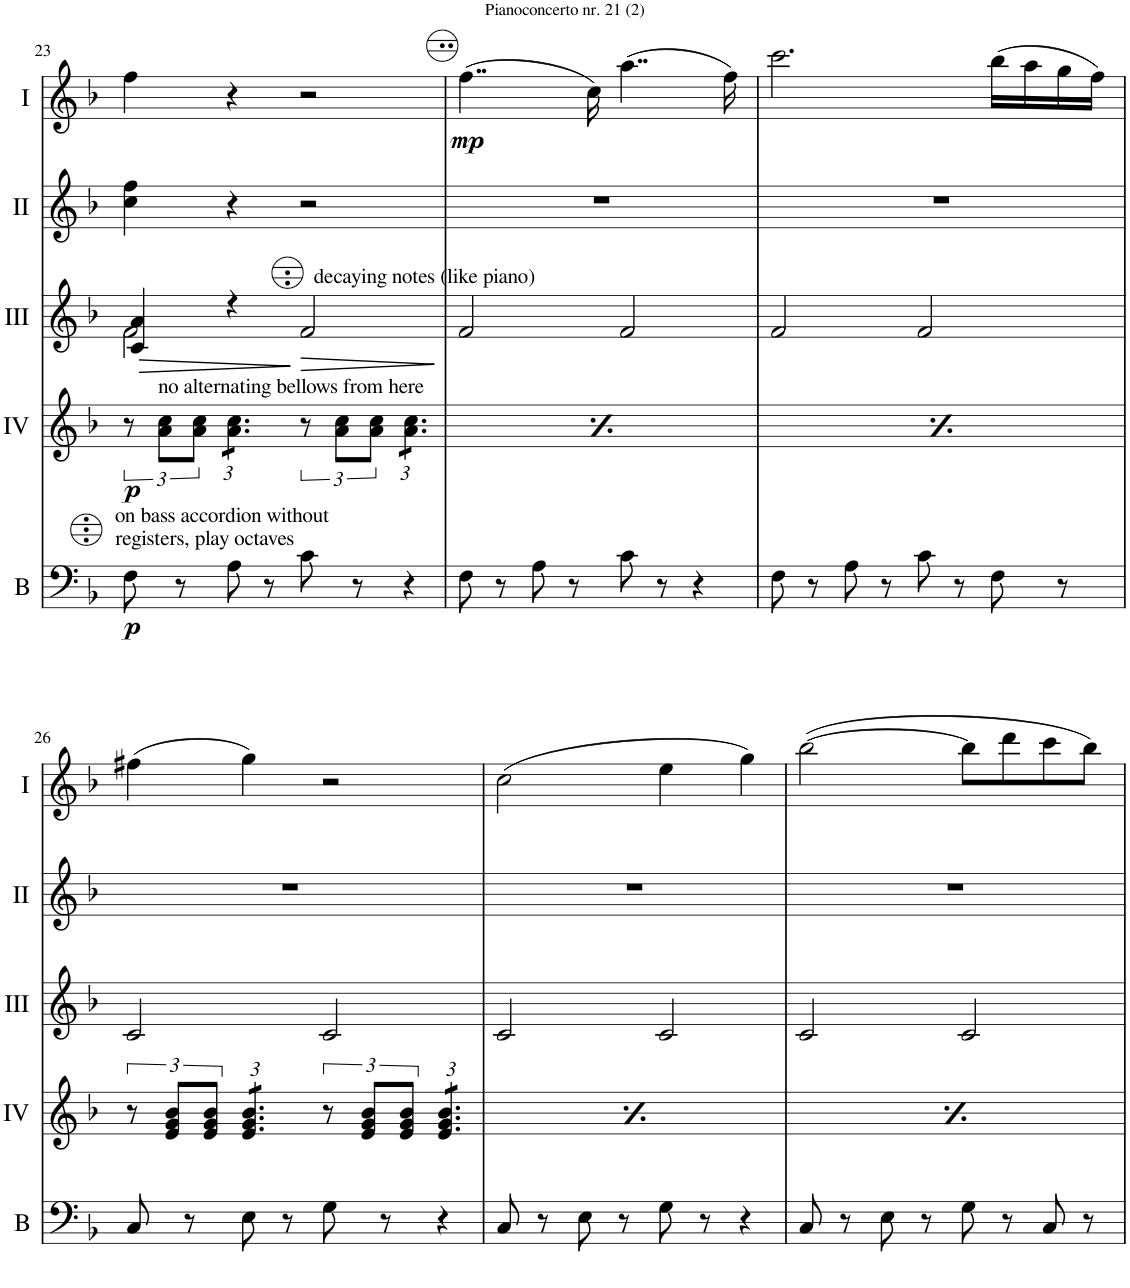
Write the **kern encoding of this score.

**kern	**dynam	**kern	**dynam	**kern	**dynam	**kern	**kern	**dynam
*part5	*part5	*part4	*part4	*part3	*part3	*part2	*part1	*part1
*staff5	*staff5	*staff4	*staff4	*staff3	*staff3	*staff2	*staff1	*staff1
*I"Bass	*	*I"Acc. 4	*	*I"Acc. 3	*	*I"Acc. 2	*I"Acc. 1	*
*I'B	*	*	*	*	*	*	*	*
!!LO:PB:g=z
*clefF4	*	*clefG2	*	*clefG2	*	*clefG2	*clefG2	*
*Trd7c12	*	*Trd7c12	*	*Trd7c12	*	*	*	*
*k[b-]	*	*k[b-]	*	*k[b-]	*	*k[b-]	*k[b-]	*
*M4/4	*	*M4/4	*	*M4/4	*	*M4/4	*M4/4	*
*met(c)	*	*met(c)	*	*met(c)	*	*met(c)	*met(c)	*
=23	=23	=23	=23	=23	=23	=23	=23	=23
!LO:TX:a:t=on bass accordion without	!	!	!	!	!	!	!	!
!LO:TX:a:t=registers, play octaves	!	!	!	!	!	!	!	!
!	!LO:DY:b	!	!LO:DY:b	!	!LO:HP:b	!	!	!
*	*	*	*	*^	*	*	*	*
8F\	p	12r	p	4c/ 4a/	2f\	>	4c\ 4f\	4f\	.
!	!	!LO:TX:a:t=no alternating bellows from here	!	!	!	!	!	!	!
.	.	12a\ 12cc\L	.	.	.	.	.	.	.
8r	.	.	.	.	.	.	.	.	.
.	.	12a\ 12cc\J	.	.	.	.	.	.	.
*	*	*tremolo	*	*	*	*	*	*	*
8A\	.	12a\ 12cc\L	.	4r	.	.	4r	4r	.
.	.	12a\ 12cc\	.	.	.	.	.	.	.
8r	.	.	.	.	.	.	.	.	.
.	.	12a\ 12cc\J	.	.	.	.	.	.	.
*	*	*Xtremolo	*	*	*	*	*	*	*
!	!	!	!	!LO:TX:a:t=decaying notes (like piano)	!	!	!	!	!
!	!	!	!	!	!	!LO:HP:n=1:b	!	!	!
8c\	.	12r	.	2f/	2ryy	] >	2r	2r	.
.	.	12a\ 12cc\L	.	.	.	.	.	.	.
8r	.	.	.	.	.	.	.	.	.
.	.	12a\ 12cc\J	.	.	.	.	.	.	.
*	*	*tremolo	*	*	*	*	*	*	*
4r	.	12a\ 12cc\L	.	.	.	.	.	.	.
.	.	12a\ 12cc\	.	.	.	.	.	.	.
.	.	12a\ 12cc\J	.	.	.	.	.	.	.
*	*	*Xtremolo	*	*	*	*	*	*	*
*	*	*	*	*v	*v	*	*	*	*
.	.	.	.	.	]	.	.	.
=24	=24	=24	=24	=24	=24	=24	=24	=24
!	!	!	!LO:DY:b	!	!	!	!	!LO:DY:b
8F\	.	12r	p	2f/	.	1r	(4..ff\	mp
!	!	!LO:TX:a:t=no alternating bellows from here	!	!	!	!	!	!
.	.	12a\ 12cc\L	.	.	.	.	.	.
8r	.	.	.	.	.	.	.	.
.	.	12a\ 12cc\J	.	.	.	.	.	.
*	*	*tremolo	*	*	*	*	*	*
8A\	.	12a\ 12cc\L	.	.	.	.	.	.
.	.	12a\ 12cc\	.	.	.	.	.	.
8r	.	.	.	.	.	.	.	.
.	.	12a\ 12cc\J	.	.	.	.	.	.
*	*	*Xtremolo	*	*	*	*	*	*
.	.	.	.	.	.	.	16cc\)	.
8c\	.	12r	.	2f/	.	.	(4..aa\	.
.	.	12a\ 12cc\L	.	.	.	.	.	.
8r	.	.	.	.	.	.	.	.
.	.	12a\ 12cc\J	.	.	.	.	.	.
*	*	*tremolo	*	*	*	*	*	*
4r	.	12a\ 12cc\L	.	.	.	.	.	.
.	.	12a\ 12cc\	.	.	.	.	.	.
.	.	12a\ 12cc\J	.	.	.	.	.	.
*	*	*Xtremolo	*	*	*	*	*	*
.	.	.	.	.	.	.	16ff\)	.
=25	=25	=25	=25	=25	=25	=25	=25	=25
!	!	!	!LO:DY:b	!	!	!	!	!
8F\	.	12r	p	2f/	.	1r	2.ccc\	.
!	!	!LO:TX:a:t=no alternating bellows from here	!	!	!	!	!	!
.	.	12a\ 12cc\L	.	.	.	.	.	.
8r	.	.	.	.	.	.	.	.
.	.	12a\ 12cc\J	.	.	.	.	.	.
*	*	*tremolo	*	*	*	*	*	*
8A\	.	12a\ 12cc\L	.	.	.	.	.	.
.	.	12a\ 12cc\	.	.	.	.	.	.
8r	.	.	.	.	.	.	.	.
.	.	12a\ 12cc\J	.	.	.	.	.	.
*	*	*Xtremolo	*	*	*	*	*	*
8c\	.	12r	.	2f/	.	.	.	.
.	.	12a\ 12cc\L	.	.	.	.	.	.
8r	.	.	.	.	.	.	.	.
.	.	12a\ 12cc\J	.	.	.	.	.	.
*	*	*tremolo	*	*	*	*	*	*
8F\	.	12a\ 12cc\L	.	.	.	.	(16bb-\LL	.
.	.	.	.	.	.	.	16aa\	.
.	.	12a\ 12cc\	.	.	.	.	.	.
8r	.	.	.	.	.	.	16gg\	.
.	.	12a\ 12cc\J	.	.	.	.	.	.
*	*	*Xtremolo	*	*	*	*	*	*
.	.	.	.	.	.	.	16ff\JJ)	.
!!LO:LB:g=z
=26	=26	=26	=26	=26	=26	=26	=26	=26
8C/	.	12r	.	2c/	.	1r	(4ff#X\	.
.	.	12e/ 12g/ 12b-/L	.	.	.	.	.	.
8r	.	.	.	.	.	.	.	.
.	.	12e/ 12g/ 12b-/J	.	.	.	.	.	.
*	*	*tremolo	*	*	*	*	*	*
8E\	.	12e/ 12g/ 12b-/L	.	.	.	.	4gg\)	.
.	.	12e/ 12g/ 12b-/	.	.	.	.	.	.
8r	.	.	.	.	.	.	.	.
.	.	12e/ 12g/ 12b-/J	.	.	.	.	.	.
*	*	*Xtremolo	*	*	*	*	*	*
8G\	.	12r	.	2c/	.	.	2r	.
.	.	12e/ 12g/ 12b-/L	.	.	.	.	.	.
8r	.	.	.	.	.	.	.	.
.	.	12e/ 12g/ 12b-/J	.	.	.	.	.	.
*	*	*tremolo	*	*	*	*	*	*
4r	.	12e/ 12g/ 12b-/L	.	.	.	.	.	.
.	.	12e/ 12g/ 12b-/	.	.	.	.	.	.
.	.	12e/ 12g/ 12b-/J	.	.	.	.	.	.
*	*	*Xtremolo	*	*	*	*	*	*
=27	=27	=27	=27	=27	=27	=27	=27	=27
8C/	.	12r	.	2c/	.	1r	(2cc\	.
.	.	12e/ 12g/ 12b-/L	.	.	.	.	.	.
8r	.	.	.	.	.	.	.	.
.	.	12e/ 12g/ 12b-/J	.	.	.	.	.	.
*	*	*tremolo	*	*	*	*	*	*
8E\	.	12e/ 12g/ 12b-/L	.	.	.	.	.	.
.	.	12e/ 12g/ 12b-/	.	.	.	.	.	.
8r	.	.	.	.	.	.	.	.
.	.	12e/ 12g/ 12b-/J	.	.	.	.	.	.
*	*	*Xtremolo	*	*	*	*	*	*
8G\	.	12r	.	2c/	.	.	4ee\	.
.	.	12e/ 12g/ 12b-/L	.	.	.	.	.	.
8r	.	.	.	.	.	.	.	.
.	.	12e/ 12g/ 12b-/J	.	.	.	.	.	.
*	*	*tremolo	*	*	*	*	*	*
4r	.	12e/ 12g/ 12b-/L	.	.	.	.	4gg\)	.
.	.	12e/ 12g/ 12b-/	.	.	.	.	.	.
.	.	12e/ 12g/ 12b-/J	.	.	.	.	.	.
*	*	*Xtremolo	*	*	*	*	*	*
=28	=28	=28	=28	=28	=28	=28	=28	=28
8C/	.	12r	.	2c/	.	1r	([2bb-\	.
.	.	12e/ 12g/ 12b-/L	.	.	.	.	.	.
8r	.	.	.	.	.	.	.	.
.	.	12e/ 12g/ 12b-/J	.	.	.	.	.	.
*	*	*tremolo	*	*	*	*	*	*
8E\	.	12e/ 12g/ 12b-/L	.	.	.	.	.	.
.	.	12e/ 12g/ 12b-/	.	.	.	.	.	.
8r	.	.	.	.	.	.	.	.
.	.	12e/ 12g/ 12b-/J	.	.	.	.	.	.
*	*	*Xtremolo	*	*	*	*	*	*
8G\	.	12r	.	2c/	.	.	8bb-\L]	.
.	.	12e/ 12g/ 12b-/L	.	.	.	.	.	.
8r	.	.	.	.	.	.	8ddd\	.
.	.	12e/ 12g/ 12b-/J	.	.	.	.	.	.
*	*	*tremolo	*	*	*	*	*	*
8C/	.	12e/ 12g/ 12b-/L	.	.	.	.	8ccc\	.
.	.	12e/ 12g/ 12b-/	.	.	.	.	.	.
8r	.	.	.	.	.	.	8bb-\J)	.
.	.	12e/ 12g/ 12b-/J	.	.	.	.	.	.
*	*	*Xtremolo	*	*	*	*	*	*
=	=	=	=	=	=	=	=	=
*-	*-	*-	*-	*-	*-	*-	*-	*-
